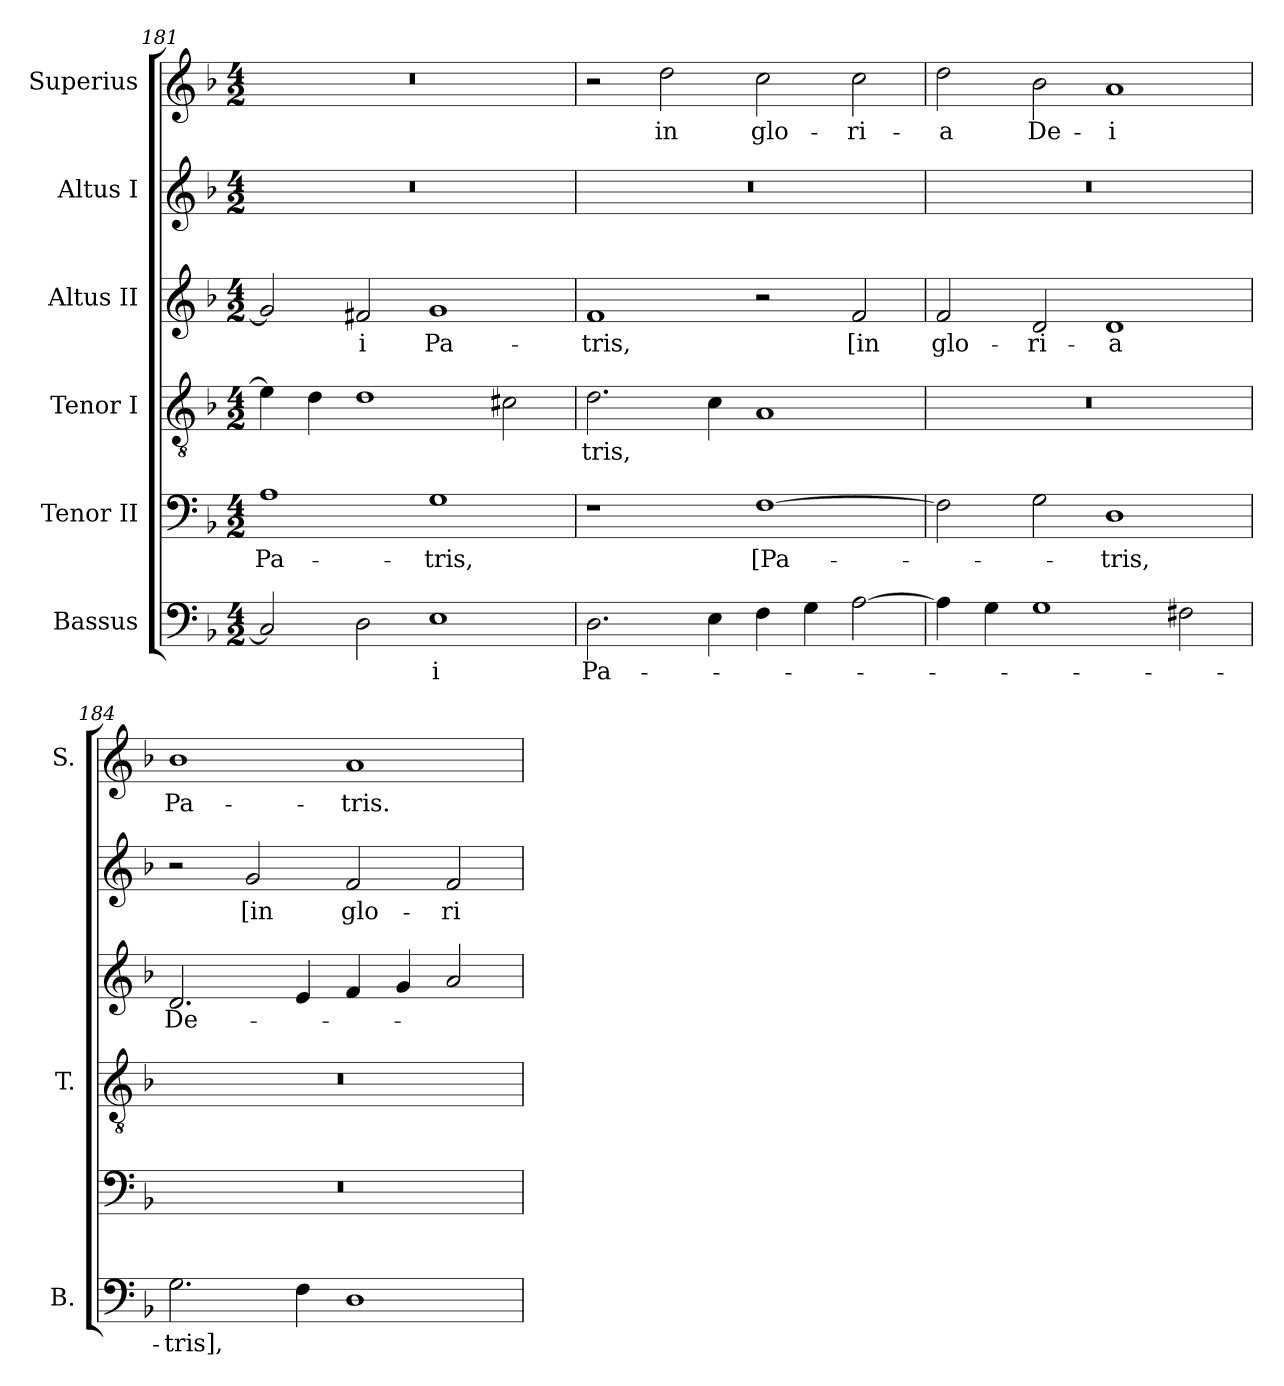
**kern	**text	**kern	**text	**kern	**text	**kern	**text	**kern	**text	**kern	**text
*part6	*part6	*part5	*part5	*part4	*part4	*part3	*part3	*part2	*part2	*part1	*part1
*staff6	*staff6	*staff5	*staff5	*staff4	*staff4	*staff3	*staff3	*staff2	*staff2	*staff1	*staff1
*I"Bassus	*	*I"Tenor II	*	*I"Tenor I	*	*I"Altus II	*	*I"Altus I	*	*I"Superius	*
*I'B.	*	*	*	*I'T.	*	*	*	*	*	*I'S.	*
!!LO:PB:g=z
*clefF4	*	*clefF4	*	*clefGv2	*	*clefG2	*	*clefG2	*	*clefG2	*
*	*	*	*	*ITrd7c12	*	*	*	*	*	*	*
*k[b-]	*	*k[b-]	*	*k[b-]	*	*k[b-]	*	*k[b-]	*	*k[b-]	*
*F:	*	*F:	*	*F:	*	*F:	*	*F:	*	*F:	*
*M4/2	*	*M4/2	*	*M4/2	*	*M4/2	*	*M4/2	*	*M4/2	*
=181	=181	=181	=181	=181	=181	=181	=181	=181	=181	=181	=181
!	!	!	!LO:LY:b:color=#000000	!	!	!	!	!LO:N:vis=1	!	!LO:N:vis=1	!
2Ci/]	.	1Ai	Pa-	4Ei\]	.	2gi/]	.	0r	.	0r	.
.	.	.	.	4Di\	.	.	.	.	.	.	.
!	!	!	!	!	!	!	!LO:LY:b:color=#000000	!	!	!	!
2Di\	.	.	.	1Di	.	2f#Xi/	-i	.	.	.	.
!	!LO:LY:b:color=#000000	!	!	!	!	!	!	!	!	!	!
!	!	!	!LO:LY:b:color=#000000	!	!	!	!	!	!	!	!
!	!	!	!	!	!	!	!LO:LY:b:color=#000000	!	!	!	!
1Ei	-i	1Gi	-tris,	.	.	1gi	Pa-	.	.	.	.
.	.	.	.	2C#Xi\	.	.	.	.	.	.	.
=182	=182	=182	=182	=182	=182	=182	=182	=182	=182	=182	=182
!	!LO:LY:b:color=#000000	!	!	!	!	!	!	!	!	!	!
!	!	!	!	!	!LO:LY:b:color=#000000	!	!	!	!	!	!
!	!	!	!	!	!	!	!LO:LY:b:color=#000000	!LO:N:vis=1	!	!	!
2.Di\	Pa-	1r	.	2.Di\	-tris,	1fi	-tris,	0r	.	2r	.
!	!	!	!	!	!	!	!	!	!	!	!LO:LY:b:color=#000000
.	.	.	.	.	.	.	.	.	.	2ddi\	in
4Ei\	.	.	.	4Ci\	.	.	.	.	.	.	.
!	!	!	!LO:LY:b:color=#000000	!	!	!	!	!	!	!	!
!	!	!	!	!	!	!	!	!	!	!	!LO:LY:b:color=#000000
4Fi\	.	[>1Fi	[Pa-	1AAi	.	2r	.	.	.	2cci\	glo-
4Gi\	.	.	.	.	.	.	.	.	.	.	.
!	!	!	!	!	!	!	!LO:LY:b:color=#000000	!	!	!	!
!	!	!	!	!	!	!	!	!	!	!	!LO:LY:b:color=#000000
[>2Ai\	.	.	.	.	.	2fi/	[in	.	.	2cci\	-ri-
=183	=183	=183	=183	=183	=183	=183	=183	=183	=183	=183	=183
!	!	!	!	!LO:N:vis=1	!	!	!	!	!	!	!
!	!	!	!	!	!	!	!LO:LY:b:color=#000000	!LO:N:vis=1	!	!	!
!	!	!	!	!	!	!	!	!	!	!	!LO:LY:b:color=#000000
4Ai\]	.	2Fi\]	.	0r	.	2fi/	glo-	0r	.	2ddi\	-a
4Gi\	.	.	.	.	.	.	.	.	.	.	.
!	!	!	!	!	!	!	!LO:LY:b:color=#000000	!	!	!	!
!	!	!	!	!	!	!	!	!	!	!	!LO:LY:b:color=#000000
1Gi	.	2Gi\	.	.	.	2di/	-ri-	.	.	2b-i\	De-
!	!	!	!LO:LY:b:color=#000000	!	!	!	!	!	!	!	!
!	!	!	!	!	!	!	!LO:LY:b:color=#000000	!	!	!	!
!	!	!	!	!	!	!	!	!	!	!	!LO:LY:b:color=#000000
.	.	1Di	-tris,	.	.	1di	-a	.	.	1ai	-i
2F#Xi\	.	.	.	.	.	.	.	.	.	.	.
=184	=184	=184	=184	=184	=184	=184	=184	=184	=184	=184	=184
!	!LO:LY:b:color=#000000	!LO:N:vis=1	!	!LO:N:vis=1	!	!	!	!	!	!	!
!	!	!	!	!	!	!	!LO:LY:b:color=#000000	!	!	!	!
!	!	!	!	!	!	!	!	!	!	!	!LO:LY:b:color=#000000
2.Gi\	-tris],	0r	.	0r	.	2.di/	De-	2r	.	1b-i	Pa-
!	!	!	!	!	!	!	!	!	!LO:LY:b:color=#000000	!	!
.	.	.	.	.	.	.	.	2gi/	[in	.	.
4Fi\	.	.	.	.	.	4ei/	.	.	.	.	.
!	!	!	!	!	!	!	!	!	!LO:LY:b:color=#000000	!	!
!	!	!	!	!	!	!	!	!	!	!	!LO:LY:b:color=#000000
1Di	.	.	.	.	.	4fi/	.	2fi/	glo-	1ai	-tris.
.	.	.	.	.	.	4gi/	.	.	.	.	.
!	!	!	!	!	!	!	!	!	!LO:LY:b:color=#000000	!	!
.	.	.	.	.	.	2ai/	.	2fi/	-ri-	.	.
=	=	=	=	=	=	=	=	=	=	=	=
*-	*-	*-	*-	*-	*-	*-	*-	*-	*-	*-	*-
